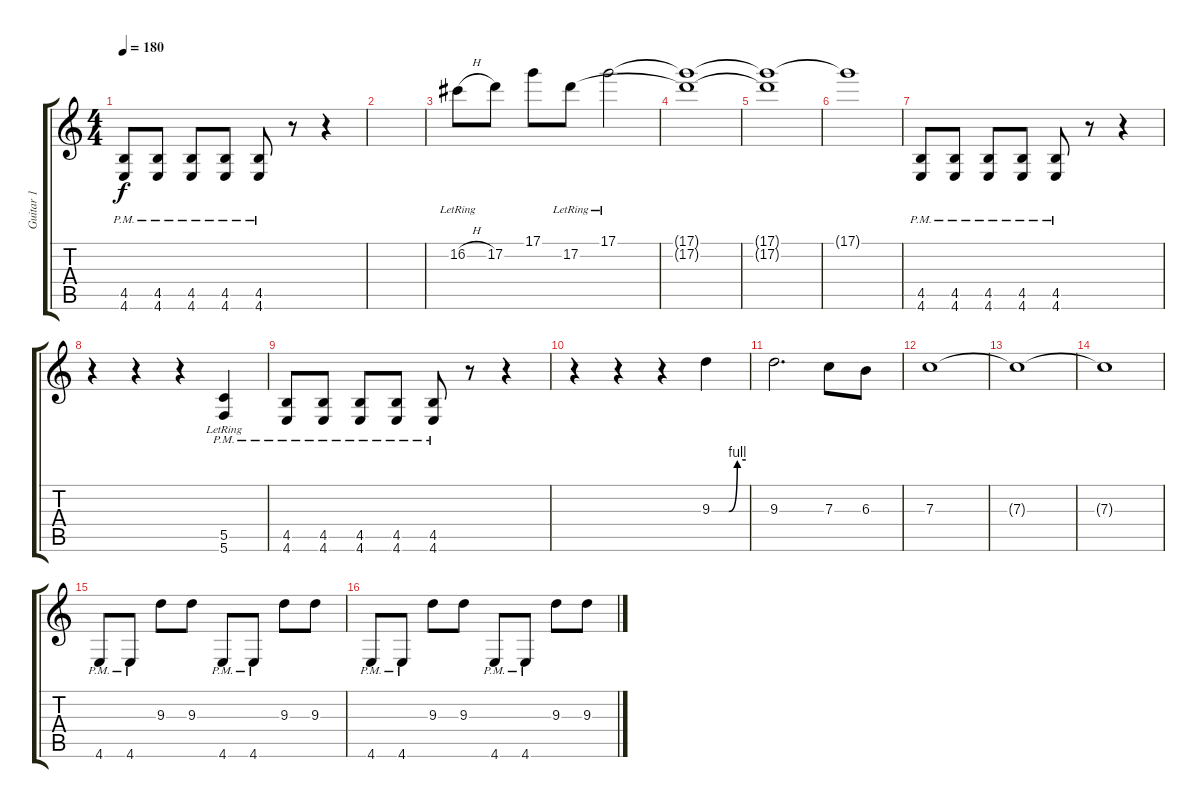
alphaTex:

\track ("Guitar 1" "Guitar 1") {instrument overdrivenguitar}
\staff {score tabs}
\tuning (D4 A3 F3 C3 G2 C2) {hide}
\ts (4 4)
\tempo 180
\clef g2
\ks c
(4.5{pm} 4.6{pm}).8{dy f} (4.5{pm} 4.6{pm}).8 (4.5{pm} 4.6{pm}).8 (4.5{pm} 4.6{pm}).8 (4.5{pm} 4.6{pm}).8 r.8 r.4 |
|
16.2{h lr}.8 17.2.8 17.1.8 17.2{lr}.8 17.1{lr}.2 |
(17.1{t} 17.2{t}).1 |
(17.1{t} 17.2{t}).1 |
17.1{t}.1 |
(4.5{pm} 4.6{pm}).8 (4.5{pm} 4.6{pm}).8 (4.5{pm} 4.6{pm}).8 (4.5{pm} 4.6{pm}).8 (4.5{pm} 4.6{pm}).8 r.8 r.4 |
r.4 r.4 r.4 (5.5{pm lr} 5.6{pm lr}).4 |
(4.5{pm} 4.6{pm}).8 (4.5{pm} 4.6{pm}).8 (4.5{pm} 4.6{pm}).8 (4.5{pm} 4.6{pm}).8 (4.5{pm} 4.6{pm}).8 r.8 r.4 |
r.4 r.4 r.4 9.3{be (custom 0 0 15 0 30 0 45 4 60 4)}.4 |
9.3.2{d} 7.3.8 6.3.8 |
7.3.1 |
7.3{t}.1 |
7.3{t}.1 |
4.6{pm}.8 4.6{pm}.8 9.3.8 9.3.8 4.6{pm}.8 4.6{pm}.8 9.3.8 9.3.8 |
4.6{pm}.8 4.6{pm}.8 9.3.8 9.3.8 4.6{pm}.8 4.6{pm}.8 9.3.8 9.3.8
